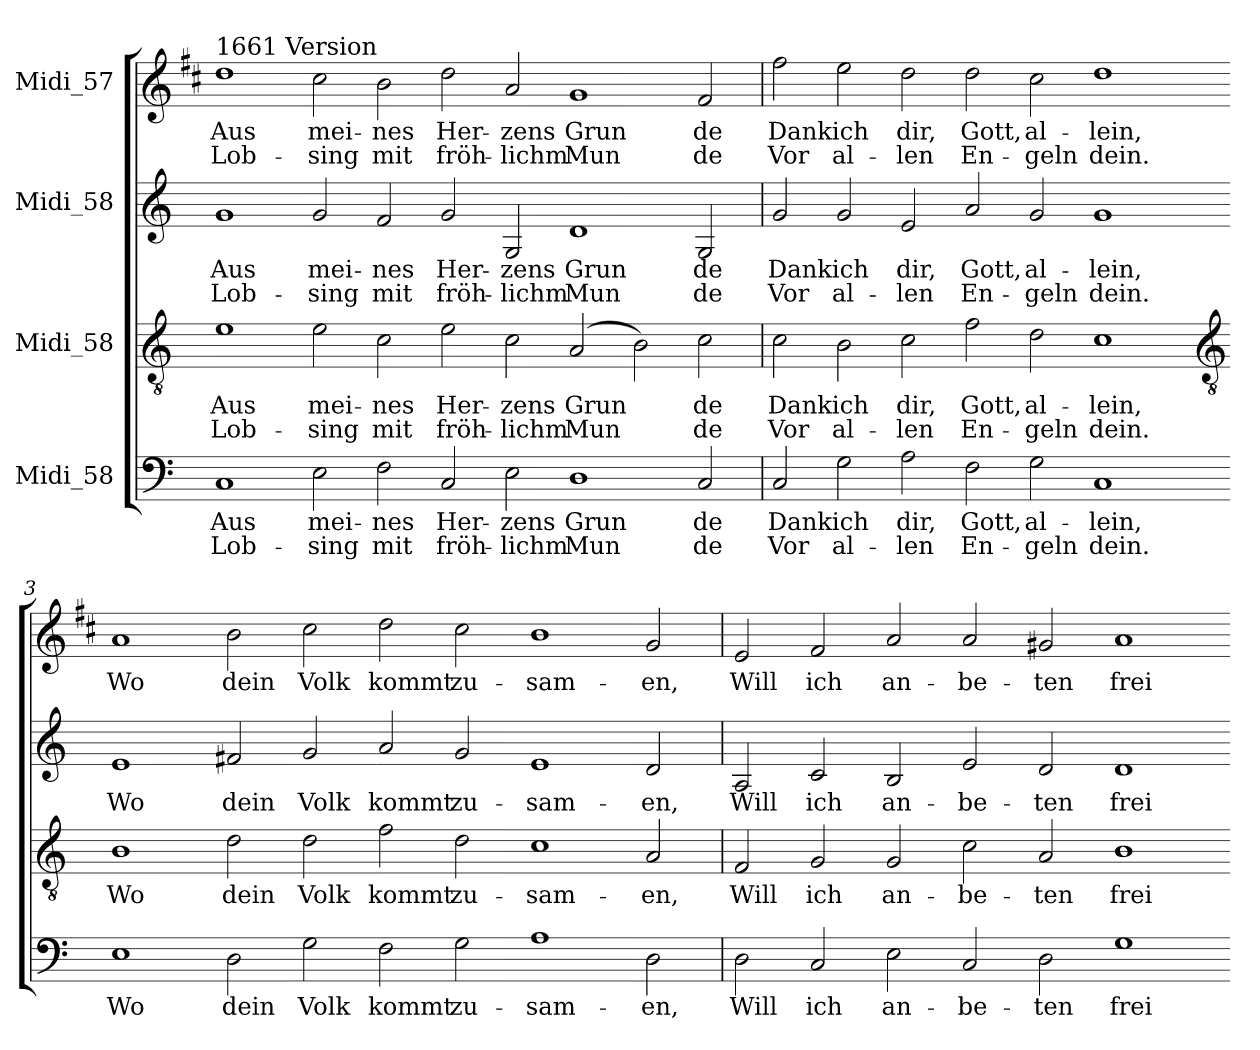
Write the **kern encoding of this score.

**kern	**text	**text	**kern	**text	**text	**kern	**text	**text	**kern	**text	**text
*part4	*part4	*part4	*part3	*part3	*part3	*part2	*part2	*part2	*part1	*part1	*part1
*staff4	*staff4	*staff4	*staff3	*staff3	*staff3	*staff2	*staff2	*staff2	*staff1	*staff1	*staff1
*I"Midi_58	*	*	*I"Midi_58	*	*	*I"Midi_58	*	*	*I"Midi_57	*	*
*clefF4	*	*	*clefGv2	*	*	*clefG2	*	*	*clefG2	*	*
*	*	*	*	*	*	*	*	*	*ITrd1c2	*	*
*k[]	*	*	*k[]	*	*	*k[]	*	*	*k[]	*	*
*C:	*	*	*C:	*	*	*C:	*	*	*C:	*	*
=1	=1	=1	=1	=1	=1	=1	=1	=1	=1	=1	=1
!	!	!	!	!	!	!	!	!	!LO:TX:a:t=1661 Version	!	!
!	!LO:LY:b	!LO:LY:b	!	!LO:LY:b	!LO:LY:b	!	!LO:LY:b	!LO:LY:b	!	!LO:LY:b	!LO:LY:b
1C	Aus	Lob-	1e	Aus	Lob-	1g	Aus	Lob-	1cc	Aus	Lob-
!	!LO:LY:b	!LO:LY:b	!	!LO:LY:b	!LO:LY:b	!	!LO:LY:b	!LO:LY:b	!	!LO:LY:b	!LO:LY:b
2E	-mei-	-sing	2e	-mei-	-sing	2g	-mei-	-sing	2b	-mei-	-sing
!	!LO:LY:b	!LO:LY:b	!	!LO:LY:b	!LO:LY:b	!	!LO:LY:b	!LO:LY:b	!	!LO:LY:b	!LO:LY:b
2F	nes	mit	2c	nes	mit	2f	nes	mit	2a	nes	mit
!	!LO:LY:b	!LO:LY:b	!	!LO:LY:b	!LO:LY:b	!	!LO:LY:b	!LO:LY:b	!	!LO:LY:b	!LO:LY:b
2C	Her-	-fröh-	2e	Her-	-fröh-	2g	Her-	-fröh-	2cc	Her-	-fröh-
!	!LO:LY:b	!LO:LY:b	!	!LO:LY:b	!LO:LY:b	!	!LO:LY:b	!LO:LY:b	!	!LO:LY:b	!LO:LY:b
2E	-zens	lichm	2c	-zens	lichm	2G	-zens	lichm	2g	-zens	lichm
!	!LO:LY:b	!LO:LY:b	!	!LO:LY:b	!LO:LY:b	!	!LO:LY:b	!LO:LY:b	!	!LO:LY:b	!LO:LY:b
1D	Grun	Mun	(>2A	Grun	Mun	1d	Grun	Mun	1f	Grun	Mun
.	.	.	2B)	.	.	.	.	.	.	.	.
!	!LO:LY:b	!LO:LY:b	!	!LO:LY:b	!LO:LY:b	!	!LO:LY:b	!LO:LY:b	!	!LO:LY:b	!LO:LY:b
2C	de	de	2c	de	de	2G	de	de	2e	de	de
=2	=2	=2	=2	=2	=2	=2	=2	=2	=2	=2	=2
!	!LO:LY:b	!LO:LY:b	!	!LO:LY:b	!LO:LY:b	!	!LO:LY:b	!LO:LY:b	!	!LO:LY:b	!LO:LY:b
2C	Dank	Vor	2c	Dank	Vor	2g	Dank	Vor	2ee	Dank	Vor
!	!LO:LY:b	!LO:LY:b	!	!LO:LY:b	!LO:LY:b	!	!LO:LY:b	!LO:LY:b	!	!LO:LY:b	!LO:LY:b
2G	ich	al-	2B	ich	al-	2g	ich	al-	2dd	ich	al-
!	!LO:LY:b	!LO:LY:b	!	!LO:LY:b	!LO:LY:b	!	!LO:LY:b	!LO:LY:b	!	!LO:LY:b	!LO:LY:b
2A	-dir,	len	2c	-dir,	len	2e	-dir,	len	2cc	-dir,	len
!	!LO:LY:b	!LO:LY:b	!	!LO:LY:b	!LO:LY:b	!	!LO:LY:b	!LO:LY:b	!	!LO:LY:b	!LO:LY:b
2F	Gott,	En-	2f	Gott,	En-	2a	Gott,	En-	2cc	Gott,	En-
!	!LO:LY:b	!LO:LY:b	!	!LO:LY:b	!LO:LY:b	!	!LO:LY:b	!LO:LY:b	!	!LO:LY:b	!LO:LY:b
2G	-al-	-geln	2d	-al-	-geln	2g	-al-	-geln	2b	-al-	-geln
!	!LO:LY:b	!LO:LY:b	!	!LO:LY:b	!LO:LY:b	!	!LO:LY:b	!LO:LY:b	!	!LO:LY:b	!LO:LY:b
1C	lein,	dein.	1c	lein,	dein.	1g	lein,	dein.	1cc	lein,	dein.
!!LO:LB:g=z
=3-	=3-	=3-	=3-	=3-	=3-	=3-	=3-	=3-	=3-	=3-	=3-
*	*	*	*clefGv2	*	*	*	*	*	*	*	*
!	!LO:LY:b	!	!	!LO:LY:b	!	!	!LO:LY:b	!	!	!LO:LY:b	!
1E	Wo	.	1B	Wo	.	1e	Wo	.	1g	Wo	.
!	!LO:LY:b	!	!	!LO:LY:b	!	!	!LO:LY:b	!	!	!LO:LY:b	!
2D	dein	.	2d	dein	.	2f#X	dein	.	2a	dein	.
!	!LO:LY:b	!	!	!LO:LY:b	!	!	!LO:LY:b	!	!	!LO:LY:b	!
2G	Volk	.	2d	Volk	.	2g	Volk	.	2b	Volk	.
!	!LO:LY:b	!	!	!LO:LY:b	!	!	!LO:LY:b	!	!	!LO:LY:b	!
2F	kommt	.	2f	kommt	.	2a	kommt	.	2cc	kommt	.
!	!LO:LY:b	!	!	!LO:LY:b	!	!	!LO:LY:b	!	!	!LO:LY:b	!
2G	zu-	.	2d	zu-	.	2g	zu-	.	2b	zu-	.
!	!LO:LY:b	!	!	!LO:LY:b	!	!	!LO:LY:b	!	!	!LO:LY:b	!
1A	-sam-	.	1c	-sam-	.	1e	-sam-	.	1a	-sam-	.
!	!LO:LY:b	!	!	!LO:LY:b	!	!	!LO:LY:b	!	!	!LO:LY:b	!
2D	-en,	.	2A	-en,	.	2d	-en,	.	2f	-en,	.
=4	=4	=4	=4	=4	=4	=4	=4	=4	=4	=4	=4
!	!LO:LY:b	!	!	!LO:LY:b	!	!	!LO:LY:b	!	!	!LO:LY:b	!
2D	Will	.	2F	Will	.	2A	Will	.	2d	Will	.
!	!LO:LY:b	!	!	!LO:LY:b	!	!	!LO:LY:b	!	!	!LO:LY:b	!
2C	ich	.	2G	ich	.	2c	ich	.	2e	ich	.
!	!LO:LY:b	!	!	!LO:LY:b	!	!	!LO:LY:b	!	!	!LO:LY:b	!
2E	an-	.	2G	an-	.	2B	an-	.	2g	an-	.
!	!LO:LY:b	!	!	!LO:LY:b	!	!	!LO:LY:b	!	!	!LO:LY:b	!
2C	-be-	.	2c	-be-	.	2e	-be-	.	2g	-be-	.
!	!LO:LY:b	!	!	!LO:LY:b	!	!	!LO:LY:b	!	!	!LO:LY:b	!
2D	-ten	.	2A	-ten	.	2d	-ten	.	2f#X	-ten	.
!	!LO:LY:b	!	!	!LO:LY:b	!	!	!LO:LY:b	!	!	!LO:LY:b	!
1G	frei	.	1B	frei	.	1d	frei	.	1g	frei	.
=-	=-	=-	=-	=-	=-	=-	=-	=-	=-	=-	=-
*-	*-	*-	*-	*-	*-	*-	*-	*-	*-	*-	*-
